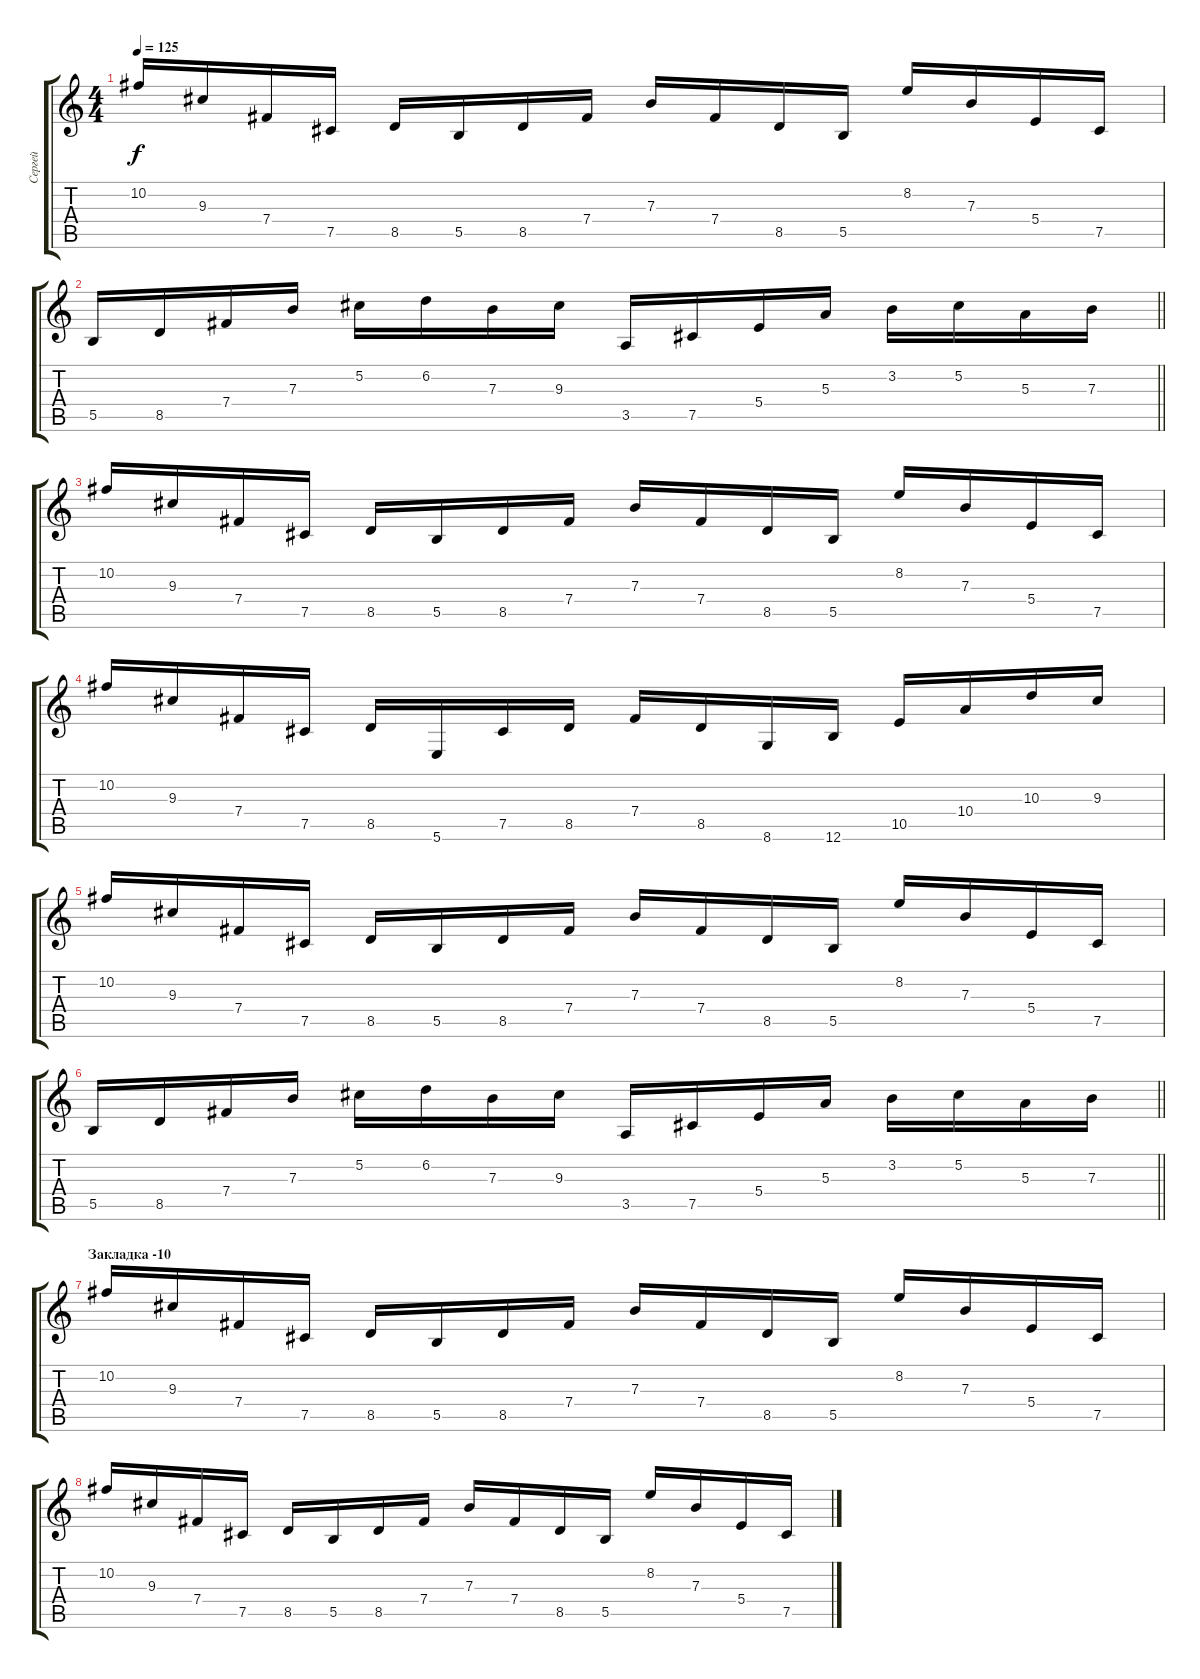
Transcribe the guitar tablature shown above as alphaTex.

\track ("Сергей" "Сергей") {instrument distortionguitar}
\staff {score tabs}
\tuning (Db4 Ab3 E3 B2 Gb2 B1) {hide}
\ts (4 4)
\tempo 125
\clef g2
\ks c
10.2.16{dy f} 9.3.16 7.4.16 7.5.16 8.5.16 5.5.16 8.5.16 7.4.16 7.3.16 7.4.16 8.5.16 5.5.16 8.2.16 7.3.16 5.4.16 7.5.16 |
\barLineRight lightlight
5.5.16 8.5.16 7.4.16 7.3.16 5.2.16 6.2.16 7.3.16 9.3.16 3.5.16 7.5.16 5.4.16 5.3.16 3.2.16 5.2.16 5.3.16 7.3.16 |
10.2.16 9.3.16 7.4.16 7.5.16 8.5.16 5.5.16 8.5.16 7.4.16 7.3.16 7.4.16 8.5.16 5.5.16 8.2.16 7.3.16 5.4.16 7.5.16 |
10.2.16 9.3.16 7.4.16 7.5.16 8.5.16 5.6.16 7.5.16 8.5.16 7.4.16 8.5.16 8.6.16 12.6.16 10.5.16 10.4.16 10.3.16 9.3.16 |
10.2.16 9.3.16 7.4.16 7.5.16 8.5.16 5.5.16 8.5.16 7.4.16 7.3.16 7.4.16 8.5.16 5.5.16 8.2.16 7.3.16 5.4.16 7.5.16 |
\barLineRight lightlight
5.5.16 8.5.16 7.4.16 7.3.16 5.2.16 6.2.16 7.3.16 9.3.16 3.5.16 7.5.16 5.4.16 5.3.16 3.2.16 5.2.16 5.3.16 7.3.16 |
\section ("" "Закладка -10")
10.2.16 9.3.16 7.4.16 7.5.16 8.5.16 5.5.16 8.5.16 7.4.16 7.3.16 7.4.16 8.5.16 5.5.16 8.2.16 7.3.16 5.4.16 7.5.16 |
10.2.16 9.3.16 7.4.16 7.5.16 8.5.16 5.5.16 8.5.16 7.4.16 7.3.16 7.4.16 8.5.16 5.5.16 8.2.16 7.3.16 5.4.16 7.5.16
